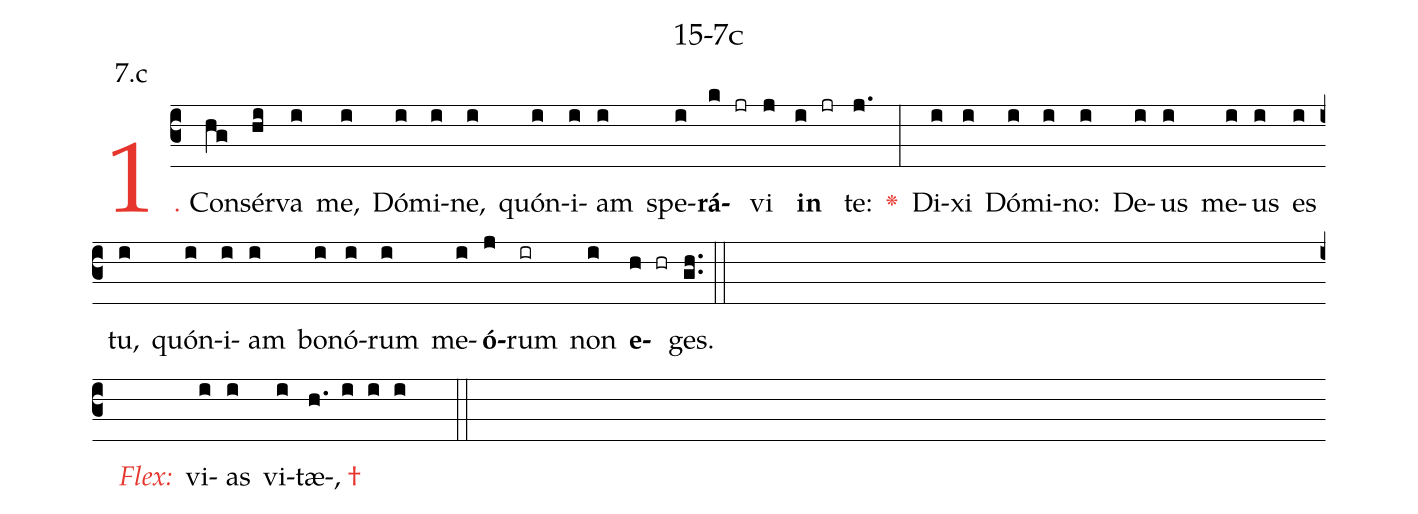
name: 15-7c;
annotation: 7.c;
%%
(c3)<c>1.</c> Con(hg)sér(hi)va(i) me,(i) Dó(i)mi(i)ne,(i) quón(i)i(i)am(i) spe(i)<b>rá</b>(k jr)vi(j) <b>in</b>(i jr) te:(j.) <c><v>\greheightstar</v></c>(:) Di(i)xi(i) Dó(i)mi(i)no:(i) De(i)us(i) me(i)us(i) es(i) tu,(i)  quón(i)i(i)am(i) bo(i)nó(i)rum(i) me(i)<b>ó</b>(j)rum(ir) non(i) <b>e</b>(h hr)ges.(gh..) (::) (Z)
<c><i>Flex:</i></c>()  vi(i)as(i) vi(i)tæ(h.), <c>†</c>(i i i  ::)


%E(i) u(i) o(j) u(i) a(h) e.(gh..) (::)
